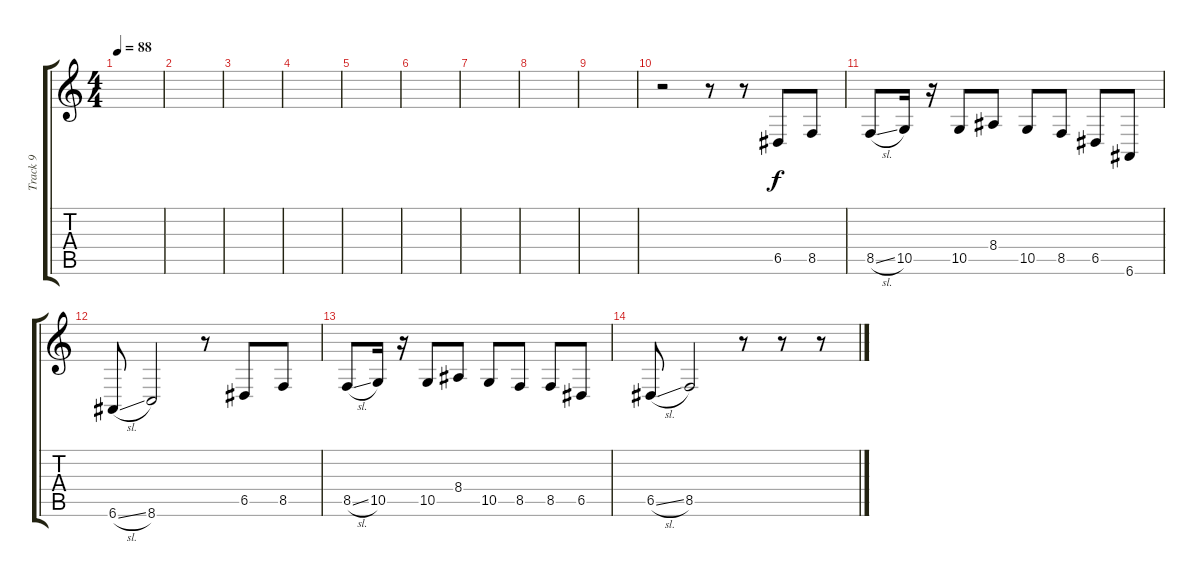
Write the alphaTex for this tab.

\track ("Track 9" "Track 9") {instrument stringensemble1}
\staff {score tabs}
\tuning (E4 B3 G3 D3 A2 E2) {hide}
\ts (4 4)
\tempo 88
\clef g2
\ks c
|
|
|
|
|
|
|
|
|
r.2 r.8 r.8 6.5.8 8.5.8 |
8.5{sl}.8 10.5.16 r.16 10.5.8 8.4.8 10.5.8 8.5.8 6.5.8 6.6.8 |
6.6{sl}.8 8.6.2 r.8 6.5.8 8.5.8 |
8.5{sl}.8 10.5.16 r.16 10.5.8 8.4.8 10.5.8 8.5.8 8.5.8 6.5.8 |
6.5{sl}.8 8.5.2 r.8 r.8 r.8
